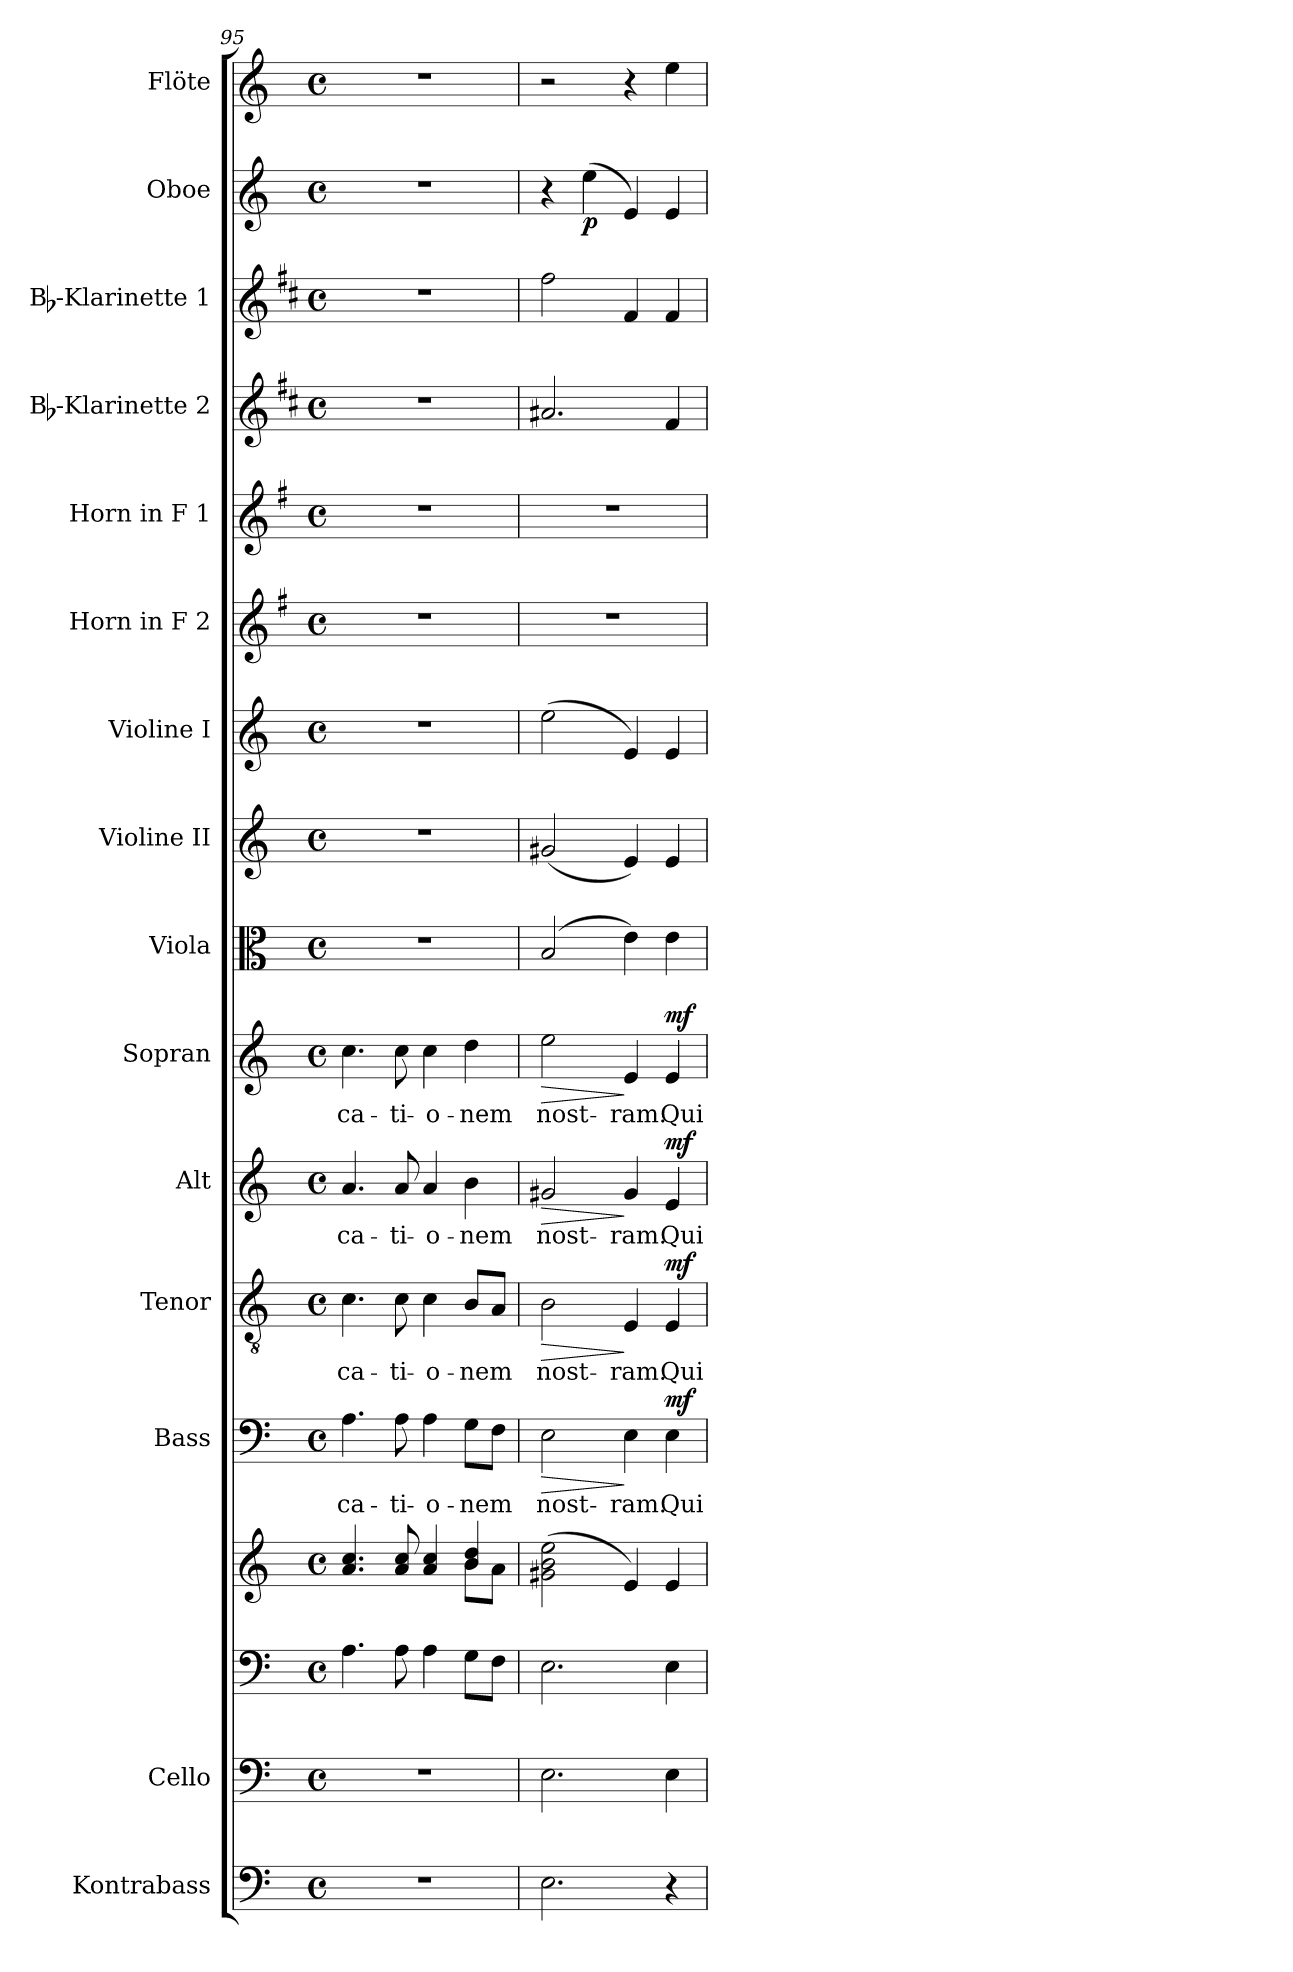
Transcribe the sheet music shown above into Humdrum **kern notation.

**kern	**kern	**kern	**kern	**kern	**text	**dynam	**kern	**text	**dynam	**kern	**text	**dynam	**kern	**text	**dynam	**kern	**kern	**kern	**kern	**kern	**kern	**kern	**kern	**dynam	**kern
*part16	*part15	*part14	*part14	*part13	*part13	*part13	*part12	*part12	*part12	*part11	*part11	*part11	*part10	*part10	*part10	*part9	*part8	*part7	*part6	*part5	*part4	*part3	*part2	*part2	*part1
*staff17	*staff16	*staff15	*staff14	*staff13	*staff13	*staff13	*staff12	*staff12	*staff12	*staff11	*staff11	*staff11	*staff10	*staff10	*staff10	*staff9	*staff8	*staff7	*staff6	*staff5	*staff4	*staff3	*staff2	*staff2	*staff1
*I"Kontrabass	*I"Cello	*	*	*I"Bass	*	*	*I"Tenor	*	*	*I"Alt	*	*	*I"Sopran	*	*	*I"Viola	*I"Violine II	*I"Violine I	*I"Horn in F 2	*I"Horn in F 1	*I"Bb-Klarinette 2	*I"Bb-Klarinette 1	*I"Oboe	*	*I"Flöte
*I'Kb.	*	*	*	*I'B.	*	*	*I'T.	*	*	*I'A.	*	*	*I'S.	*	*	*I'Vla.	*I'Vl. II	*I'Vl. I	*	*	*I'Bb Kl. 2	*I'Bb Kl. 1	*I'Ob.	*	*I'Fl.
*clefF4	*clefF4	*clefF4	*clefG2	*clefF4	*	*	*clefGv2	*	*	*clefG2	*	*	*clefG2	*	*	*clefC3	*clefG2	*clefG2	*clefG2	*clefG2	*clefG2	*clefG2	*clefG2	*	*clefG2
*ITrd7c12	*	*	*	*	*	*	*	*	*	*	*	*	*	*	*	*	*	*	*ITrd4c7	*ITrd4c7	*ITrd1c2	*ITrd1c2	*	*	*
*k[]	*k[]	*k[]	*k[]	*k[]	*	*	*k[]	*	*	*k[]	*	*	*k[]	*	*	*k[]	*k[]	*k[]	*k[]	*k[]	*k[]	*k[]	*k[]	*	*k[]
*C:	*C:	*C:	*C:	*C:	*	*	*C:	*	*	*C:	*	*	*C:	*	*	*C:	*C:	*C:	*C:	*C:	*C:	*C:	*C:	*	*C:
*M4/4	*M4/4	*M4/4	*M4/4	*M4/4	*	*	*M4/4	*	*	*M4/4	*	*	*M4/4	*	*	*M4/4	*M4/4	*M4/4	*M4/4	*M4/4	*M4/4	*M4/4	*M4/4	*	*M4/4
*met(c)	*met(c)	*met(c)	*met(c)	*met(c)	*	*	*met(c)	*	*	*met(c)	*	*	*met(c)	*	*	*met(c)	*met(c)	*met(c)	*met(c)	*met(c)	*met(c)	*met(c)	*met(c)	*	*met(c)
=95	=95	=95	=95	=95	=95	=95	=95	=95	=95	=95	=95	=95	=95	=95	=95	=95	=95	=95	=95	=95	=95	=95	=95	=95	=95
*	*	*	*^	*	*	*	*	*	*	*	*	*	*	*	*	*	*	*	*	*	*	*	*	*	*
!	!	!	!	!	!	!LO:LY:b	!	!	!LO:LY:b	!	!	!LO:LY:b	!	!	!LO:LY:b	!	!	!	!	!	!	!	!	!	!	!
1r	1r	4.A\	4.a/ 4.cc/	2.ryy	4.A\	-ca-	.	4.c\	-ca-	.	4.a/	-ca-	.	4.cc\	-ca-	.	1r	1r	1r	1r	1r	1r	1r	1r	.	1r
!	!	!	!	!	!	!LO:LY:b	!	!	!LO:LY:b	!	!	!LO:LY:b	!	!	!LO:LY:b	!	!	!	!	!	!	!	!	!	!	!
.	.	8A\	8a/ 8cc/	.	8A\	-ti-	.	8c\	-ti-	.	8a/	-ti-	.	8cc\	-ti-	.	.	.	.	.	.	.	.	.	.	.
!	!	!	!	!	!	!LO:LY:b	!	!	!LO:LY:b	!	!	!LO:LY:b	!	!	!LO:LY:b	!	!	!	!	!	!	!	!	!	!	!
.	.	4A\	4a/ 4cc/	.	4A\	-o-	.	4c\	-o-	.	4a/	-o-	.	4cc\	-o-	.	.	.	.	.	.	.	.	.	.	.
!	!	!	!	!	!	!LO:LY:b	!	!	!LO:LY:b	!	!	!LO:LY:b	!	!	!LO:LY:b	!	!	!	!	!	!	!	!	!	!	!
.	.	8G\L	4b/ 4dd/	8b\L	8G\L	-nem	.	8B/L	-nem	.	4b\	-nem	.	4dd\	-nem	.	.	.	.	.	.	.	.	.	.	.
.	.	8F\J	.	8a\J	8F\J	.	.	8A/J	.	.	.	.	.	.	.	.	.	.	.	.	.	.	.	.	.	.
=96	=96	=96	=96	=96	=96	=96	=96	=96	=96	=96	=96	=96	=96	=96	=96	=96	=96	=96	=96	=96	=96	=96	=96	=96	=96	=96
!	!	!	!	!	!	!LO:LY:b	!LO:HP:b	!	!LO:LY:b	!LO:HP:b	!	!LO:LY:b	!LO:HP:b	!	!LO:LY:b	!LO:HP:b	!	!	!	!	!	!	!	!	!	!
*	*	*	*v	*v	*	*	*	*	*	*	*	*	*	*	*	*	*	*	*	*	*	*	*	*	*	*
2.EE\	2.E\	2.E\	(>2g#X\ 2b\ 2ee\	2E\	nost-	>	2B\	nost-	>	2g#X/	nost-	>	2ee\	nost-	>	(2B/	(<2g#X/	(>2ee\	1r	1r	2.g#X/	2ee\	4r	.	2r
!	!	!	!	!	!	!	!	!	!	!	!	!	!	!	!	!	!	!	!	!	!	!	!	!LO:DY:b	!
.	.	.	.	.	.	.	.	.	.	.	.	.	.	.	.	.	.	.	.	.	.	.	(>4ee\	p	.
!	!	!	!	!	!LO:LY:b	!	!	!LO:LY:b	!	!	!LO:LY:b	!	!	!LO:LY:b	!	!	!	!	!	!	!	!	!	!	!
.	.	.	4e/)	4E\	-ram.	]	4E/	-ram.	]	4g#/	-ram.	]	4e/	-ram.	]	4e\)	4e/)	4e/)	.	.	.	4e/	4e/)	.	4r
!	!	!	!	!	!LO:LY:b	!LO:DY:a	!	!LO:LY:b	!LO:DY:a	!	!LO:LY:b	!LO:DY:a	!	!LO:LY:b	!LO:DY:a	!	!	!	!	!	!	!	!	!	!
4r	4E\	4E\	4e/	4E\	Qui	mf	4E/	Qui	mf	4e/	Qui	mf	4e/	Qui	mf	4e\	4e/	4e/	.	.	4e/	4e/	4e/	.	4ee\
=	=	=	=	=	=	=	=	=	=	=	=	=	=	=	=	=	=	=	=	=	=	=	=	=	=
*-	*-	*-	*-	*-	*-	*-	*-	*-	*-	*-	*-	*-	*-	*-	*-	*-	*-	*-	*-	*-	*-	*-	*-	*-	*-
